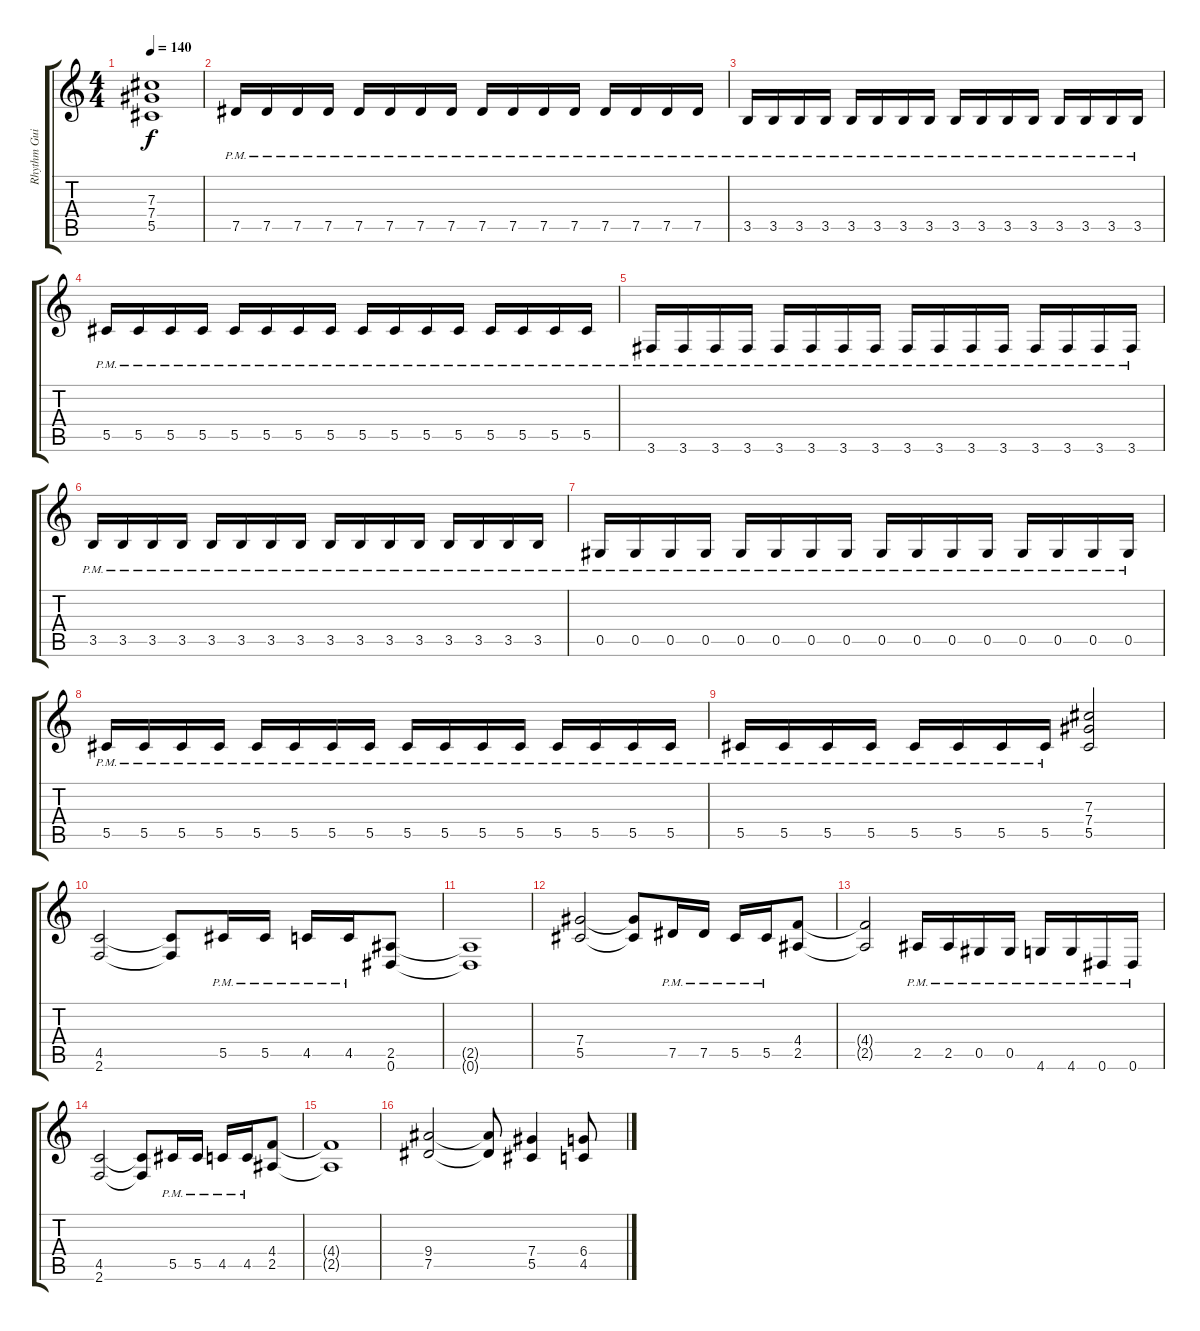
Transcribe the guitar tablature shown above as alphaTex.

\track ("Rhythm Guitar" "Rhythm Gui") {instrument distortionguitar}
\staff {score tabs}
\tuning (Eb4 Bb3 Gb3 Db3 Ab2 Eb2) {hide}
\ts (4 4)
\tempo 140
\clef g2
\ks c
(7.3 7.4 5.5).1{dy f} |
7.5{pm}.16 7.5{pm}.16 7.5{pm}.16 7.5{pm}.16 7.5{pm}.16 7.5{pm}.16 7.5{pm}.16 7.5{pm}.16 7.5{pm}.16 7.5{pm}.16 7.5{pm}.16 7.5{pm}.16 7.5{pm}.16 7.5{pm}.16 7.5{pm}.16 7.5{pm}.16 |
3.5{pm}.16 3.5{pm}.16 3.5{pm}.16 3.5{pm}.16 3.5{pm}.16 3.5{pm}.16 3.5{pm}.16 3.5{pm}.16 3.5{pm}.16 3.5{pm}.16 3.5{pm}.16 3.5{pm}.16 3.5{pm}.16 3.5{pm}.16 3.5{pm}.16 3.5{pm}.16 |
5.5{pm}.16 5.5{pm}.16 5.5{pm}.16 5.5{pm}.16 5.5{pm}.16 5.5{pm}.16 5.5{pm}.16 5.5{pm}.16 5.5{pm}.16 5.5{pm}.16 5.5{pm}.16 5.5{pm}.16 5.5{pm}.16 5.5{pm}.16 5.5{pm}.16 5.5{pm}.16 |
3.6{pm}.16 3.6{pm}.16 3.6{pm}.16 3.6{pm}.16 3.6{pm}.16 3.6{pm}.16 3.6{pm}.16 3.6{pm}.16 3.6{pm}.16 3.6{pm}.16 3.6{pm}.16 3.6{pm}.16 3.6{pm}.16 3.6{pm}.16 3.6{pm}.16 3.6{pm}.16 |
3.5{pm}.16 3.5{pm}.16 3.5{pm}.16 3.5{pm}.16 3.5{pm}.16 3.5{pm}.16 3.5{pm}.16 3.5{pm}.16 3.5{pm}.16 3.5{pm}.16 3.5{pm}.16 3.5{pm}.16 3.5{pm}.16 3.5{pm}.16 3.5{pm}.16 3.5{pm}.16 |
0.5{pm}.16 0.5{pm}.16 0.5{pm}.16 0.5{pm}.16 0.5{pm}.16 0.5{pm}.16 0.5{pm}.16 0.5{pm}.16 0.5{pm}.16 0.5{pm}.16 0.5{pm}.16 0.5{pm}.16 0.5{pm}.16 0.5{pm}.16 0.5{pm}.16 0.5{pm}.16 |
5.5{pm}.16 5.5{pm}.16 5.5{pm}.16 5.5{pm}.16 5.5{pm}.16 5.5{pm}.16 5.5{pm}.16 5.5{pm}.16 5.5{pm}.16 5.5{pm}.16 5.5{pm}.16 5.5{pm}.16 5.5{pm}.16 5.5{pm}.16 5.5{pm}.16 5.5{pm}.16 |
5.5{pm}.16 5.5{pm}.16 5.5{pm}.16 5.5{pm}.16 5.5{pm}.16 5.5{pm}.16 5.5{pm}.16 5.5{pm}.16 (7.3 7.4 5.5).2 |
(4.5 2.6).2 (4.5{t} 2.6{t}).8 5.5{pm}.16 5.5{pm}.16 4.5{pm}.16 4.5{pm}.16 (2.5 0.6).8 |
(2.5{t} 0.6{t}).1 |
(7.4 5.5).2 (7.4{t} 5.5{t}).8 7.5{pm}.16 7.5{pm}.16 5.5{pm}.16 5.5{pm}.16 (4.4 2.5).8 |
(4.4{t} 2.5{t}).2 2.5{pm}.16 2.5{pm}.16 0.5{pm}.16 0.5{pm}.16 4.6{pm}.16 4.6{pm}.16 0.6{pm}.16 0.6{pm}.16 |
(4.5 2.6).2 (4.5{t} 2.6{t}).8 5.5{pm}.16 5.5{pm}.16 4.5{pm}.16 4.5{pm}.16 (4.4 2.5).8 |
(4.4{t} 2.5{t}).1 |
(9.4 7.5).2 (9.4{t} 7.5{t}).8 (7.4 5.5).4 (6.4 4.5).8
